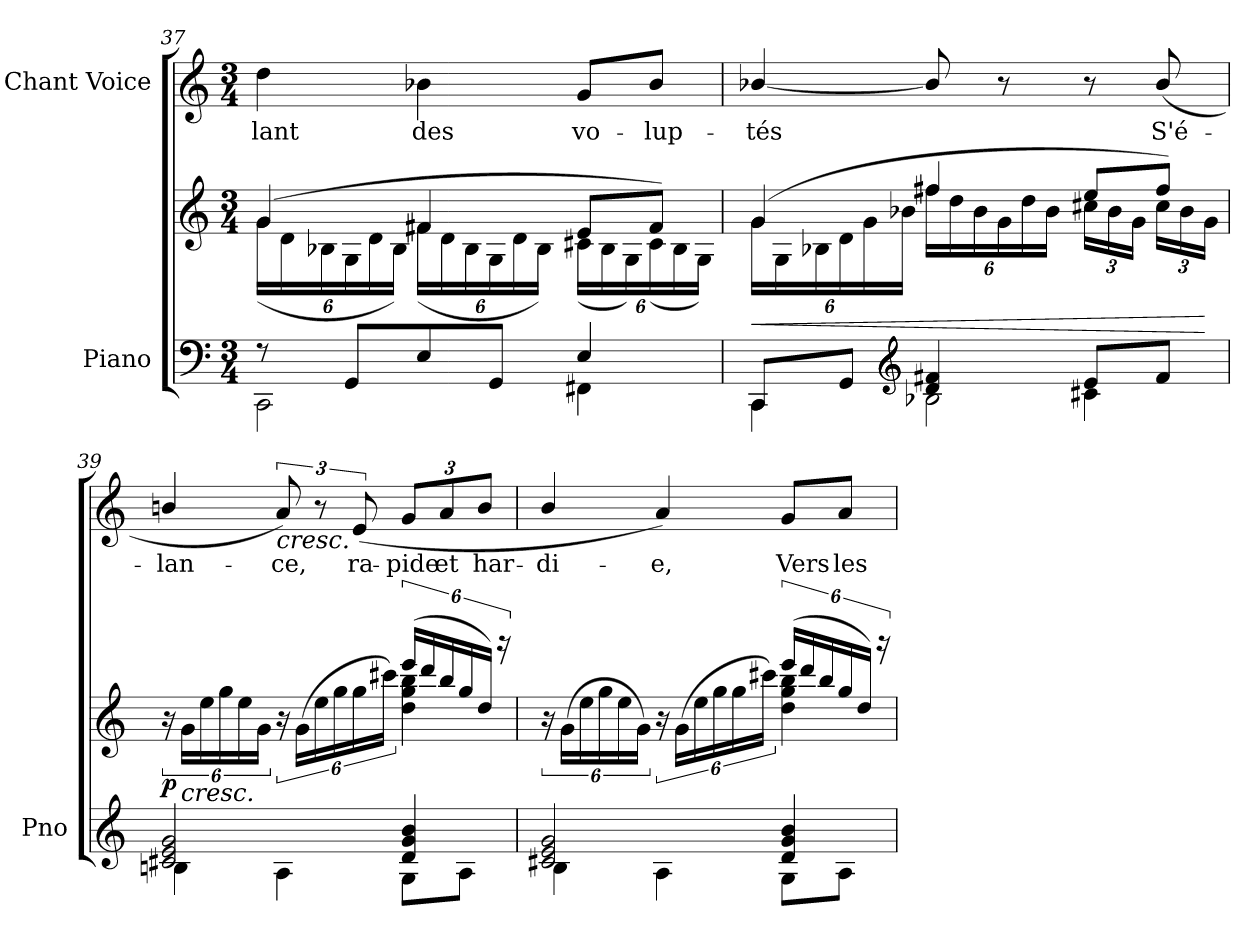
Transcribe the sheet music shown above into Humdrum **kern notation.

**kern	**kern	**dynam	**kern	**text
*part2	*part2	*part2	*part1	*part1
*staff3	*staff2	*staff2/3	*staff1	*staff1
*I"Piano	*	*	*I"Chant Voice	*
*I'Pno	*	*	*	*
*clefF4	*clefG2	*	*clefG2	*
*k[]	*k[]	*	*k[]	*
*M3/4	*M3/4	*	*M3/4	*
=37	=37	=37	=37	=37
*^	*^	*	*	*
8r	2CC\	(4g/	(24g\LL	.	4dd\	-lant
.	.	.	24d\	.	.	.
.	.	.	24B-X\	.	.	.
8GG/L	.	.	24G\	.	.	.
.	.	.	24d\	.	.	.
.	.	.	24B-\JJ)	.	.	.
8E/	.	4f#X/	(24f#\LL	.	4b-X\	des
.	.	.	24d\	.	.	.
.	.	.	24B-\	.	.	.
8GG/J	.	.	24G\	.	.	.
.	.	.	24d\	.	.	.
.	.	.	24B-\JJ)	.	.	.
4E/	4FF#X\	8e/L	(24c#X\LL	.	8g/L	vo-
.	.	.	24B-\	.	.	.
.	.	.	24G\)	.	.	.
.	.	8f#/J)	(24c#\	.	8b-/J	-lup-
.	.	.	24B-\	.	.	.
.	.	.	24G\JJ)	.	.	.
=38	=38	=38	=38	=38	=38	=38
*	*^	*	*	*	*	*
!	!	!	!	!	!LO:HP:b	!	!
8CC/L	(4CC\	2ryy	(4g/	24g\LL	<	[4b-X/	-tés
.	.	.	.	24G\	.	.	.
.	.	.	.	24B-X\	.	.	.
8GG/J	.	.	.	24d\	.	.	.
.	.	.	.	24g\	.	.	.
.	.	.	.	24b-X\JJ	.	.	.
*clefG2	*	*	*	*	*	*	*
4d/ 4f#X/	2B-X\	.	4ff#X/	24ff#\LL	.	8b-/]	.
.	.	.	.	24dd\	.	.	.
.	.	.	.	24b-\	.	.	.
.	.	.	.	24g\	.	8r	.
.	.	.	.	24dd\	.	.	.
.	.	.	.	24b-\JJ	.	.	.
8e/L	.	4c#X\	8ee/L	24cc#X\LL	.	8r	.
.	.	.	.	24b-\	.	.	.
.	.	.	.	24g\JJ	.	.	.
8f#/J	.	.	8ff#/J)	24cc#\LL	.	(8b-/	S'é-
.	.	.	.	24b-\	.	.	.
.	.	.	.	24g\JJ	[	.	.
*	*v	*v	*	*	*	*	*
=39	=39	=39	=39	=39	=39	=39
!	!	!	!	!LO:DY:b	!	!
2c#X/ 2e/ 2g/	4Bn\	24r	2ryy	p	4bn/	-lan-
!	!	!LO:TX:b:i:t=cresc.	!	!	!	!
.	.	24g\LL	.	.	.	.
.	.	24ee\	.	.	.	.
.	.	24gg\	.	.	.	.
.	.	24ee\	.	.	.	.
.	.	24g\JJ)	.	.	.	.
!	!	!	!	!	!LO:TX:b:i:t=cresc.	!
.	4A\	24r	.	.	12a/)	-ce,
.	.	(24g\LL	.	.	.	.
.	.	24ee\	.	.	12r	.
.	.	24gg\	.	.	.	.
.	.	24gg\	.	.	(12e/	ra-
.	.	24ccc#X\JJ)	.	.	.	.
4d/ 4g/ 4b/	8G\L	(24eee/LL	4dd\ 4gg\ 4bb\	.	12g/L	-pide
.	.	24ddd/	.	.	.	.
.	.	24bb/	.	.	12a/	et
.	8A\J	24gg/	.	.	.	.
.	.	24dd/JJ)	.	.	12b/J	har-
.	.	24r	.	.	.	.
=40	=40	=40	=40	=40	=40	=40
2c#X/ 2e/ 2g/	4B\	24r	2ryy	.	4b/	-di-
.	.	(24g\LL	.	.	.	.
.	.	24ee\	.	.	.	.
.	.	24gg\	.	.	.	.
.	.	24ee\	.	.	.	.
.	.	24g\JJ)	.	.	.	.
.	4A\	24r	.	.	4a/)	-e,
.	.	(24g\LL	.	.	.	.
.	.	24ee\	.	.	.	.
.	.	24gg\	.	.	.	.
.	.	24gg\	.	.	.	.
.	.	24ccc#X\JJ)	.	.	.	.
4d/ 4g/ 4b/	8G\L	(24eee/LL	4dd\ 4gg\ 4bb\	.	8g/L	Vers
.	.	24ddd/	.	.	.	.
.	.	24bb/	.	.	.	.
.	8A\J	24gg/	.	.	8a/J	les
.	.	24dd/JJ)	.	.	.	.
.	.	24r	.	.	.	.
*v	*v	*	*	*	*	*
*	*v	*v	*	*	*
=	=	=	=	=
*-	*-	*-	*-	*-
